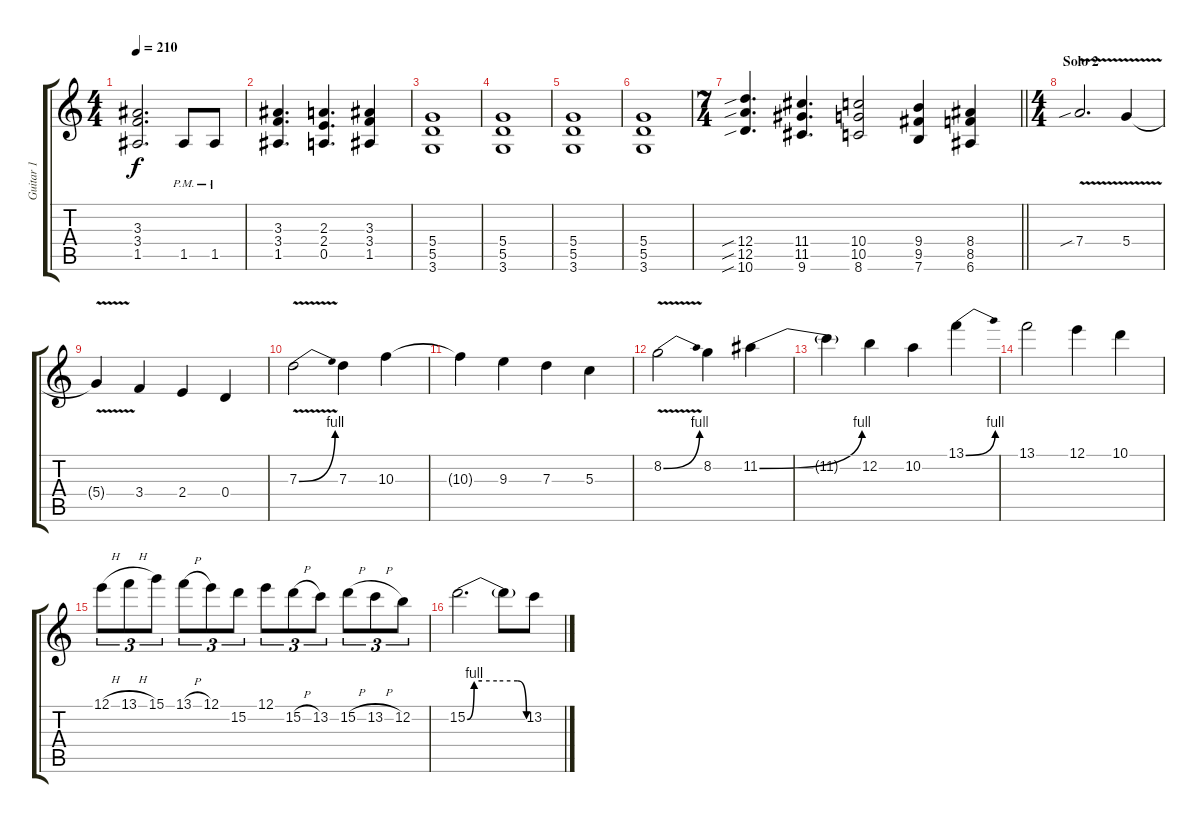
\track ("Guitar 1" "Guitar 1") {instrument distortionguitar}
\staff {score tabs}
\tuning (E4 B3 G3 D3 A2 E2) {hide}
\ts (4 4)
\tempo 210
\clef g2
\ks c
(3.3 3.4 1.5).2{d dy f} 1.5{pm}.8 1.5{pm}.8 |
(3.3 3.4 1.5).4{d} (2.3 2.4 0.5).4{d} (3.3 3.4 1.5).4 |
(5.4 5.5 3.6).1 |
(5.4 5.5 3.6).1 |
(5.4 5.5 3.6).1 |
(5.4 5.5 3.6).1 |
\ts (7 4)
\barLineRight lightlight
(12.4{sib} 12.5{sib} 10.6{sib}).4{d} (11.4 11.5 9.6).4{d} (10.4 10.5 8.6).2 (9.4 9.5 7.6).4 (8.4 8.5 6.6).4 |
\ts (4 4)
\section ("" "Solo 2")
7.4{v sib}.2{d volume 16 balance 6} 5.4{v}.4 |
5.4{t}.4 3.4.4 2.4.4 0.4.4 |
7.3{be (bend 0 0 60 4) v}.2 7.3.4 10.3.4 |
10.3{t}.4 9.3.4 7.3.4 5.3.4 |
8.2{be (bend 0 0 60 4) v}.2 8.2.4 11.2{be (bend 0 0 60 4)}.4 |
11.2{t}.4 12.2.4 10.2.4 13.1{be (bend 0 0 60 4)}.4 |
13.1.2 12.1.4 10.1.4 |
12.1{h}.8{tu (3 2)} 13.1{h}.8{tu (3 2)} 15.1.8{tu (3 2)} 13.1{h}.8{tu (3 2)} 12.1.8{tu (3 2)} 15.2.8{tu (3 2)} 12.1.8{tu (3 2)} 15.2{h}.8{tu (3 2)} 13.2.8{tu (3 2)} 15.2{h}.8{tu (3 2)} 13.2{h}.8{tu (3 2)} 12.2.8{tu (3 2)} |
15.2{be (custom 0 0 7 4 15 4 30 4 51 4 60 0)}.2{d} 15.2{t}.8 13.2.8
